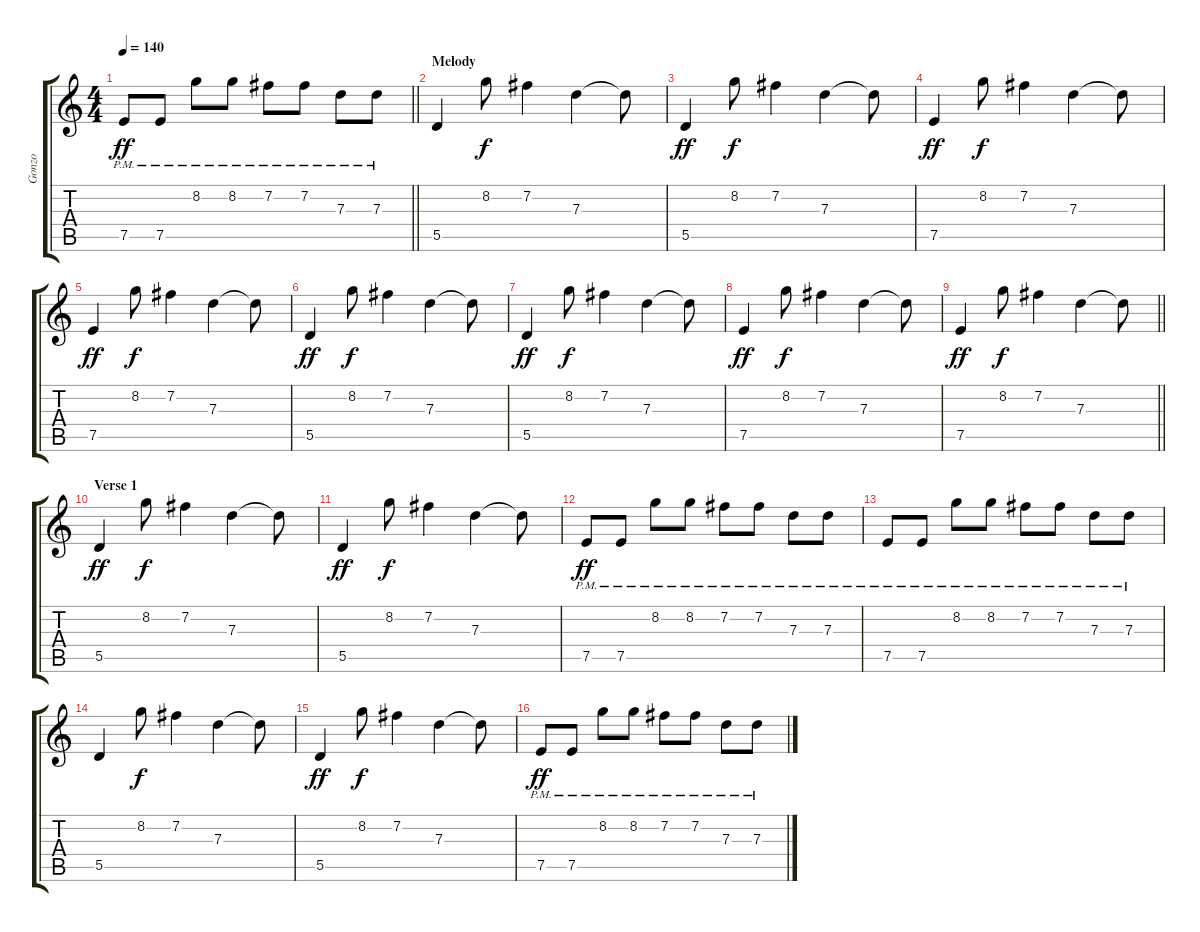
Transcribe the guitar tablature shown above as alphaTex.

\track ("Gonzo" "Gonzo") {instrument overdrivenguitar}
\staff {score tabs}
\tuning (E4 B3 G3 D3 A2 E2) {hide}
\ts (4 4)
\tempo 140
\clef g2
\barLineRight lightlight
\ks c
7.5{pm}.8{dy ff} 7.5{pm}.8 8.2{pm}.8 8.2{pm}.8 7.2{pm}.8 7.2{pm}.8 7.3{pm}.8 7.3{pm}.8 |
\section ("" "Melody")
5.5.4 8.2.8{dy f} 7.2.4 7.3.4 7.3{t}.8 |
5.5.4{dy ff} 8.2.8{dy f} 7.2.4 7.3.4 7.3{t}.8 |
7.5.4{dy ff} 8.2.8{dy f} 7.2.4 7.3.4 7.3{t}.8 |
7.5.4{dy ff} 8.2.8{dy f} 7.2.4 7.3.4 7.3{t}.8 |
5.5.4{dy ff} 8.2.8{dy f} 7.2.4 7.3.4 7.3{t}.8 |
5.5.4{dy ff} 8.2.8{dy f} 7.2.4 7.3.4 7.3{t}.8 |
7.5.4{dy ff} 8.2.8{dy f} 7.2.4 7.3.4 7.3{t}.8 |
\barLineRight lightlight
7.5.4{dy ff} 8.2.8{dy f} 7.2.4 7.3.4 7.3{t}.8 |
\section ("" "Verse 1")
5.5.4{dy ff} 8.2.8{dy f} 7.2.4 7.3.4 7.3{t}.8 |
5.5.4{dy ff} 8.2.8{dy f} 7.2.4 7.3.4 7.3{t}.8 |
7.5{pm}.8{dy ff} 7.5{pm}.8 8.2{pm}.8 8.2{pm}.8 7.2{pm}.8 7.2{pm}.8 7.3{pm}.8 7.3{pm}.8 |
7.5{pm}.8 7.5{pm}.8 8.2{pm}.8 8.2{pm}.8 7.2{pm}.8 7.2{pm}.8 7.3{pm}.8 7.3{pm}.8 |
5.5.4 8.2.8{dy f} 7.2.4 7.3.4 7.3{t}.8 |
5.5.4{dy ff} 8.2.8{dy f} 7.2.4 7.3.4 7.3{t}.8 |
7.5{pm}.8{dy ff} 7.5{pm}.8 8.2{pm}.8 8.2{pm}.8 7.2{pm}.8 7.2{pm}.8 7.3{pm}.8 7.3{pm}.8
